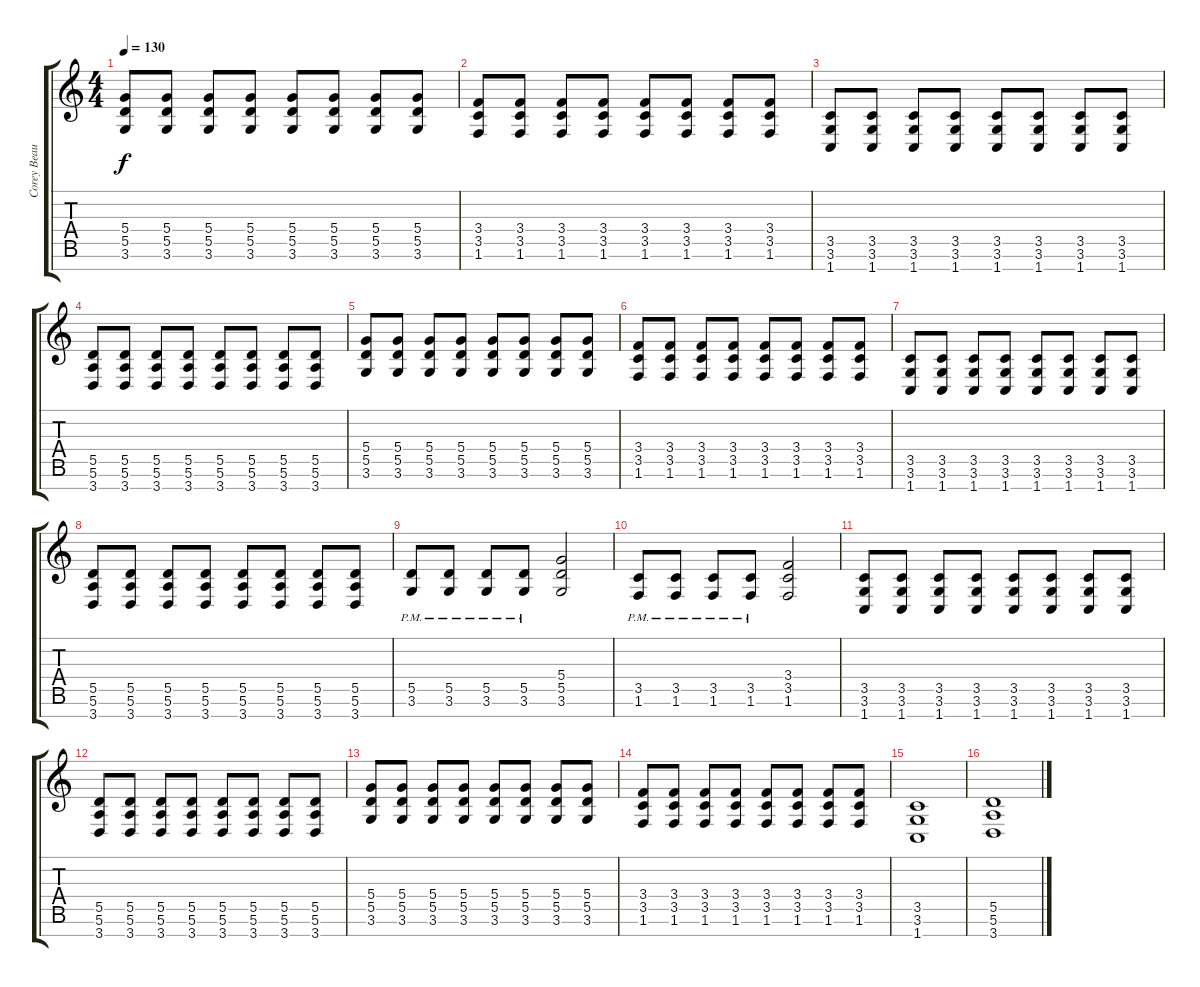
\track ("Corey Beaulieu Rythm" "Corey Beau") {instrument distortionguitar}
\staff {score tabs}
\tuning (E4 B3 G3 D3 A2 E2 B1) {hide}
\ts (4 4)
\tempo 130
\clef g2
\ks c
(5.4 5.5 3.6).8{dy f} (5.4 5.5 3.6).8 (5.4 5.5 3.6).8 (5.4 5.5 3.6).8 (5.4 5.5 3.6).8 (5.4 5.5 3.6).8 (5.4 5.5 3.6).8 (5.4 5.5 3.6).8 |
(3.4 3.5 1.6).8 (3.4 3.5 1.6).8 (3.4 3.5 1.6).8 (3.4 3.5 1.6).8 (3.4 3.5 1.6).8 (3.4 3.5 1.6).8 (3.4 3.5 1.6).8 (3.4 3.5 1.6).8 |
(3.5 3.6 1.7).8 (3.5 3.6 1.7).8 (3.5 3.6 1.7).8 (3.5 3.6 1.7).8 (3.5 3.6 1.7).8 (3.5 3.6 1.7).8 (3.5 3.6 1.7).8 (3.5 3.6 1.7).8 |
(5.5 5.6 3.7).8 (5.5 5.6 3.7).8 (5.5 5.6 3.7).8 (5.5 5.6 3.7).8 (5.5 5.6 3.7).8 (5.5 5.6 3.7).8 (5.5 5.6 3.7).8 (5.5 5.6 3.7).8 |
(5.4 5.5 3.6).8 (5.4 5.5 3.6).8 (5.4 5.5 3.6).8 (5.4 5.5 3.6).8 (5.4 5.5 3.6).8 (5.4 5.5 3.6).8 (5.4 5.5 3.6).8 (5.4 5.5 3.6).8 |
(3.4 3.5 1.6).8 (3.4 3.5 1.6).8 (3.4 3.5 1.6).8 (3.4 3.5 1.6).8 (3.4 3.5 1.6).8 (3.4 3.5 1.6).8 (3.4 3.5 1.6).8 (3.4 3.5 1.6).8 |
(3.5 3.6 1.7).8 (3.5 3.6 1.7).8 (3.5 3.6 1.7).8 (3.5 3.6 1.7).8 (3.5 3.6 1.7).8 (3.5 3.6 1.7).8 (3.5 3.6 1.7).8 (3.5 3.6 1.7).8 |
(5.5 5.6 3.7).8 (5.5 5.6 3.7).8 (5.5 5.6 3.7).8 (5.5 5.6 3.7).8 (5.5 5.6 3.7).8 (5.5 5.6 3.7).8 (5.5 5.6 3.7).8 (5.5 5.6 3.7).8 |
(5.5{pm} 3.6{pm}).8 (5.5{pm} 3.6{pm}).8 (5.5{pm} 3.6{pm}).8 (5.5{pm} 3.6{pm}).8 (5.4 5.5 3.6).2 |
(3.5{pm} 1.6{pm}).8 (3.5{pm} 1.6{pm}).8 (3.5{pm} 1.6{pm}).8 (3.5{pm} 1.6{pm}).8 (3.4 3.5 1.6).2 |
(3.5 3.6 1.7).8 (3.5 3.6 1.7).8 (3.5 3.6 1.7).8 (3.5 3.6 1.7).8 (3.5 3.6 1.7).8 (3.5 3.6 1.7).8 (3.5 3.6 1.7).8 (3.5 3.6 1.7).8 |
(5.5 5.6 3.7).8 (5.5 5.6 3.7).8 (5.5 5.6 3.7).8 (5.5 5.6 3.7).8 (5.5 5.6 3.7).8 (5.5 5.6 3.7).8 (5.5 5.6 3.7).8 (5.5 5.6 3.7).8 |
(5.4 5.5 3.6).8 (5.4 5.5 3.6).8 (5.4 5.5 3.6).8 (5.4 5.5 3.6).8 (5.4 5.5 3.6).8 (5.4 5.5 3.6).8 (5.4 5.5 3.6).8 (5.4 5.5 3.6).8 |
(3.4 3.5 1.6).8 (3.4 3.5 1.6).8 (3.4 3.5 1.6).8 (3.4 3.5 1.6).8 (3.4 3.5 1.6).8 (3.4 3.5 1.6).8 (3.4 3.5 1.6).8 (3.4 3.5 1.6).8 |
(3.5 3.6 1.7).1 |
(5.5 5.6 3.7).1
